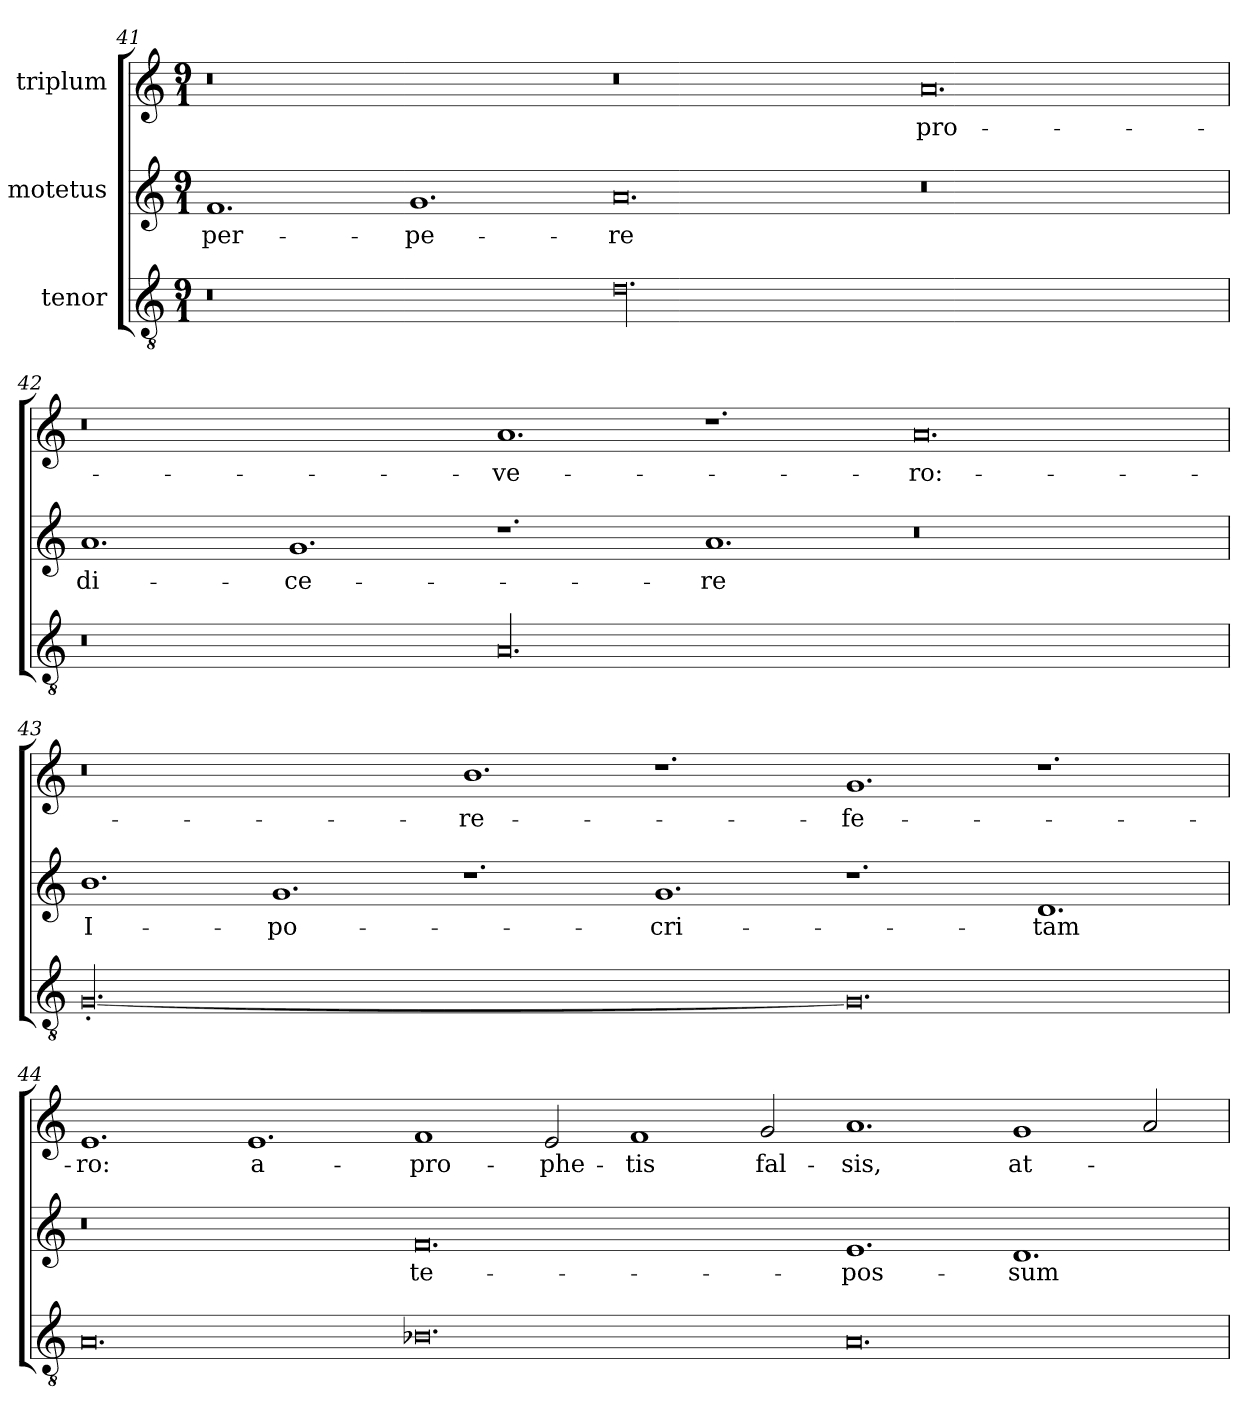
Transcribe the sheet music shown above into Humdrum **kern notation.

**kern	**kern	**text	**kern	**text
*part3	*part2	*part2	*part1	*part1
*staff3	*staff2	*staff2	*staff1	*staff1
*I"tenor	*I"motetus	*	*I"triplum	*
*clefGv2	*clefG2	*	*clefG2	*
*k[]	*k[]	*	*k[]	*
*C:	*C:	*	*C:	*
*M9/1	*M9/1	*	*M9/1	*
=41	=41	=41	=41	=41
0.r	1.f/	per-	0.r	.
.	1.g/	-pe-	.	.
00.d\	0.a/	-re	0.r	.
.	0.r	.	0.a/	pro-
!!LO:LB:g=z
=42	=42	=42	=42	=42
0.r	1.a/	di-	0.r	.
.	1.g/	-ce-	.	.
00.A/	1.r	.	1.a/	ve-
.	1.a/	-re	1.r	.
.	0.r	.	0.a/	ro:-
=43	=43	=43	=43	=43
[00.G'/	1.b\	I-	0.r	.
.	1.g/	-po-	.	.
.	1.r	.	1.b\	re-
.	1.g/	-cri-	1.r	.
0.G/]	1.r	.	1.g/	-fe-
.	1.d/	-tam	1.r	.
!!LO:PB:g=z
=44	=44	=44	=44	=44
0.A/	0.r	.	1.e/	-ro:
.	.	.	1.e/	a-
0.B-X\	0.f/	te-	1f/	pro-
.	.	.	2e/	-phe-
.	.	.	1f/	-tis
.	.	.	2g/	fal-
0.A/	1.e/	pos-	1.a/	-sis,
.	1.d/	-sum	1g/	at-
.	.	.	2a/	.
=	=	=	=	=
*-	*-	*-	*-	*-
